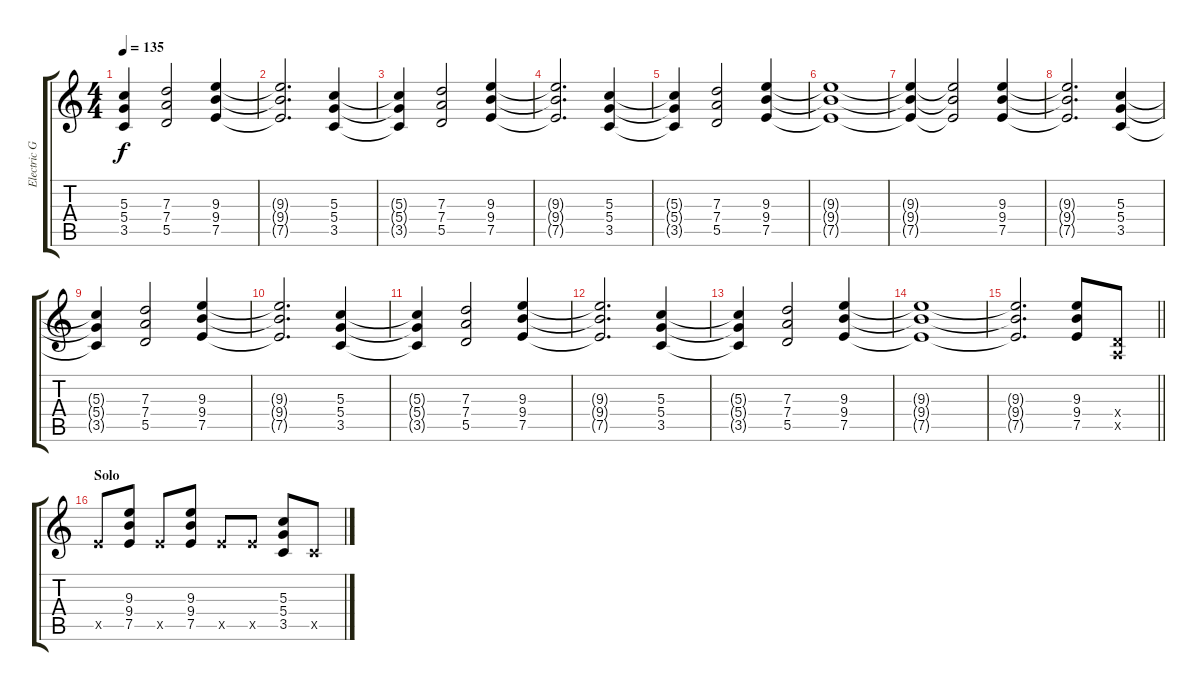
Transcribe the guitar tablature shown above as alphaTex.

\track ("Electric Guitar I" "Electric G") {instrument distortionguitar}
\staff {score tabs}
\tuning (E4 B3 G3 D3 A2 E2) {hide}
\ts (4 4)
\tempo 135
\clef g2
\ks c
(5.3{t} 5.4{t} 3.5{t}).4{dy f} (7.3 7.4 5.5).2 (9.3 9.4 7.5).4 |
(9.3{t} 9.4{t} 7.5{t}).2{d} (5.3 5.4 3.5).4 |
(5.3{t} 5.4{t} 3.5{t}).4 (7.3 7.4 5.5).2 (9.3 9.4 7.5).4 |
(9.3{t} 9.4{t} 7.5{t}).2{d} (5.3 5.4 3.5).4 |
(5.3{t} 5.4{t} 3.5{t}).4 (7.3 7.4 5.5).2 (9.3 9.4 7.5).4 |
(9.3{t} 9.4{t} 7.5{t}).1 |
(9.3{t} 9.4{t} 7.5{t}).4 (9.3{t} 9.4{t} 7.5{t}).2 (9.3 9.4 7.5).4 |
(9.3{t} 9.4{t} 7.5{t}).2{d} (5.3 5.4 3.5).4 |
(5.3{t} 5.4{t} 3.5{t}).4 (7.3 7.4 5.5).2 (9.3 9.4 7.5).4 |
(9.3{t} 9.4{t} 7.5{t}).2{d} (5.3 5.4 3.5).4 |
(5.3{t} 5.4{t} 3.5{t}).4 (7.3 7.4 5.5).2 (9.3 9.4 7.5).4 |
(9.3{t} 9.4{t} 7.5{t}).2{d} (5.3 5.4 3.5).4 |
(5.3{t} 5.4{t} 3.5{t}).4 (7.3 7.4 5.5).2 (9.3 9.4 7.5).4 |
(9.3{t} 9.4{t} 7.5{t}).1 |
\barLineRight lightlight
(9.3{t} 9.4{t} 7.5{t}).2{d} (9.3 9.4 7.5).8 (0.4{x} 0.5{x}).8 |
\section ("" "Solo")
7.5{x}.8 (9.3 9.4 7.5).8 7.5{x}.8 (9.3 9.4 7.5).8 7.5{x}.8 7.5{x}.8 (5.3 5.4 3.5).8 3.5{x}.8
